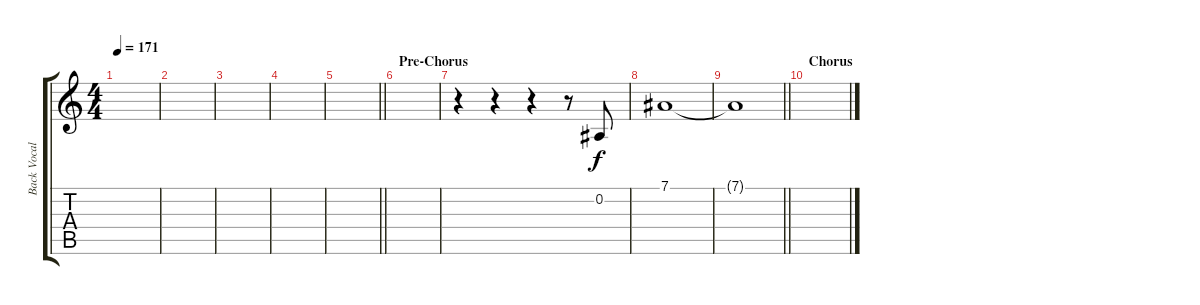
\track ("Back Vocals" "Back Vocal") {instrument tenorsax}
\staff {score tabs}
\tuning (Eb4 Bb3 Gb3 Db3 Ab2 Eb2) {hide}
\ts (4 4)
\tempo 171
\clef g2
\ks c
|
|
|
|
\barLineRight lightlight
|
\section ("" "Pre-Chorus")
|
r.4 r.4 r.4 r.8 0.2.8 |
7.1.1 |
\barLineRight lightlight
7.1{t}.1 |
\section ("" "Chorus")
